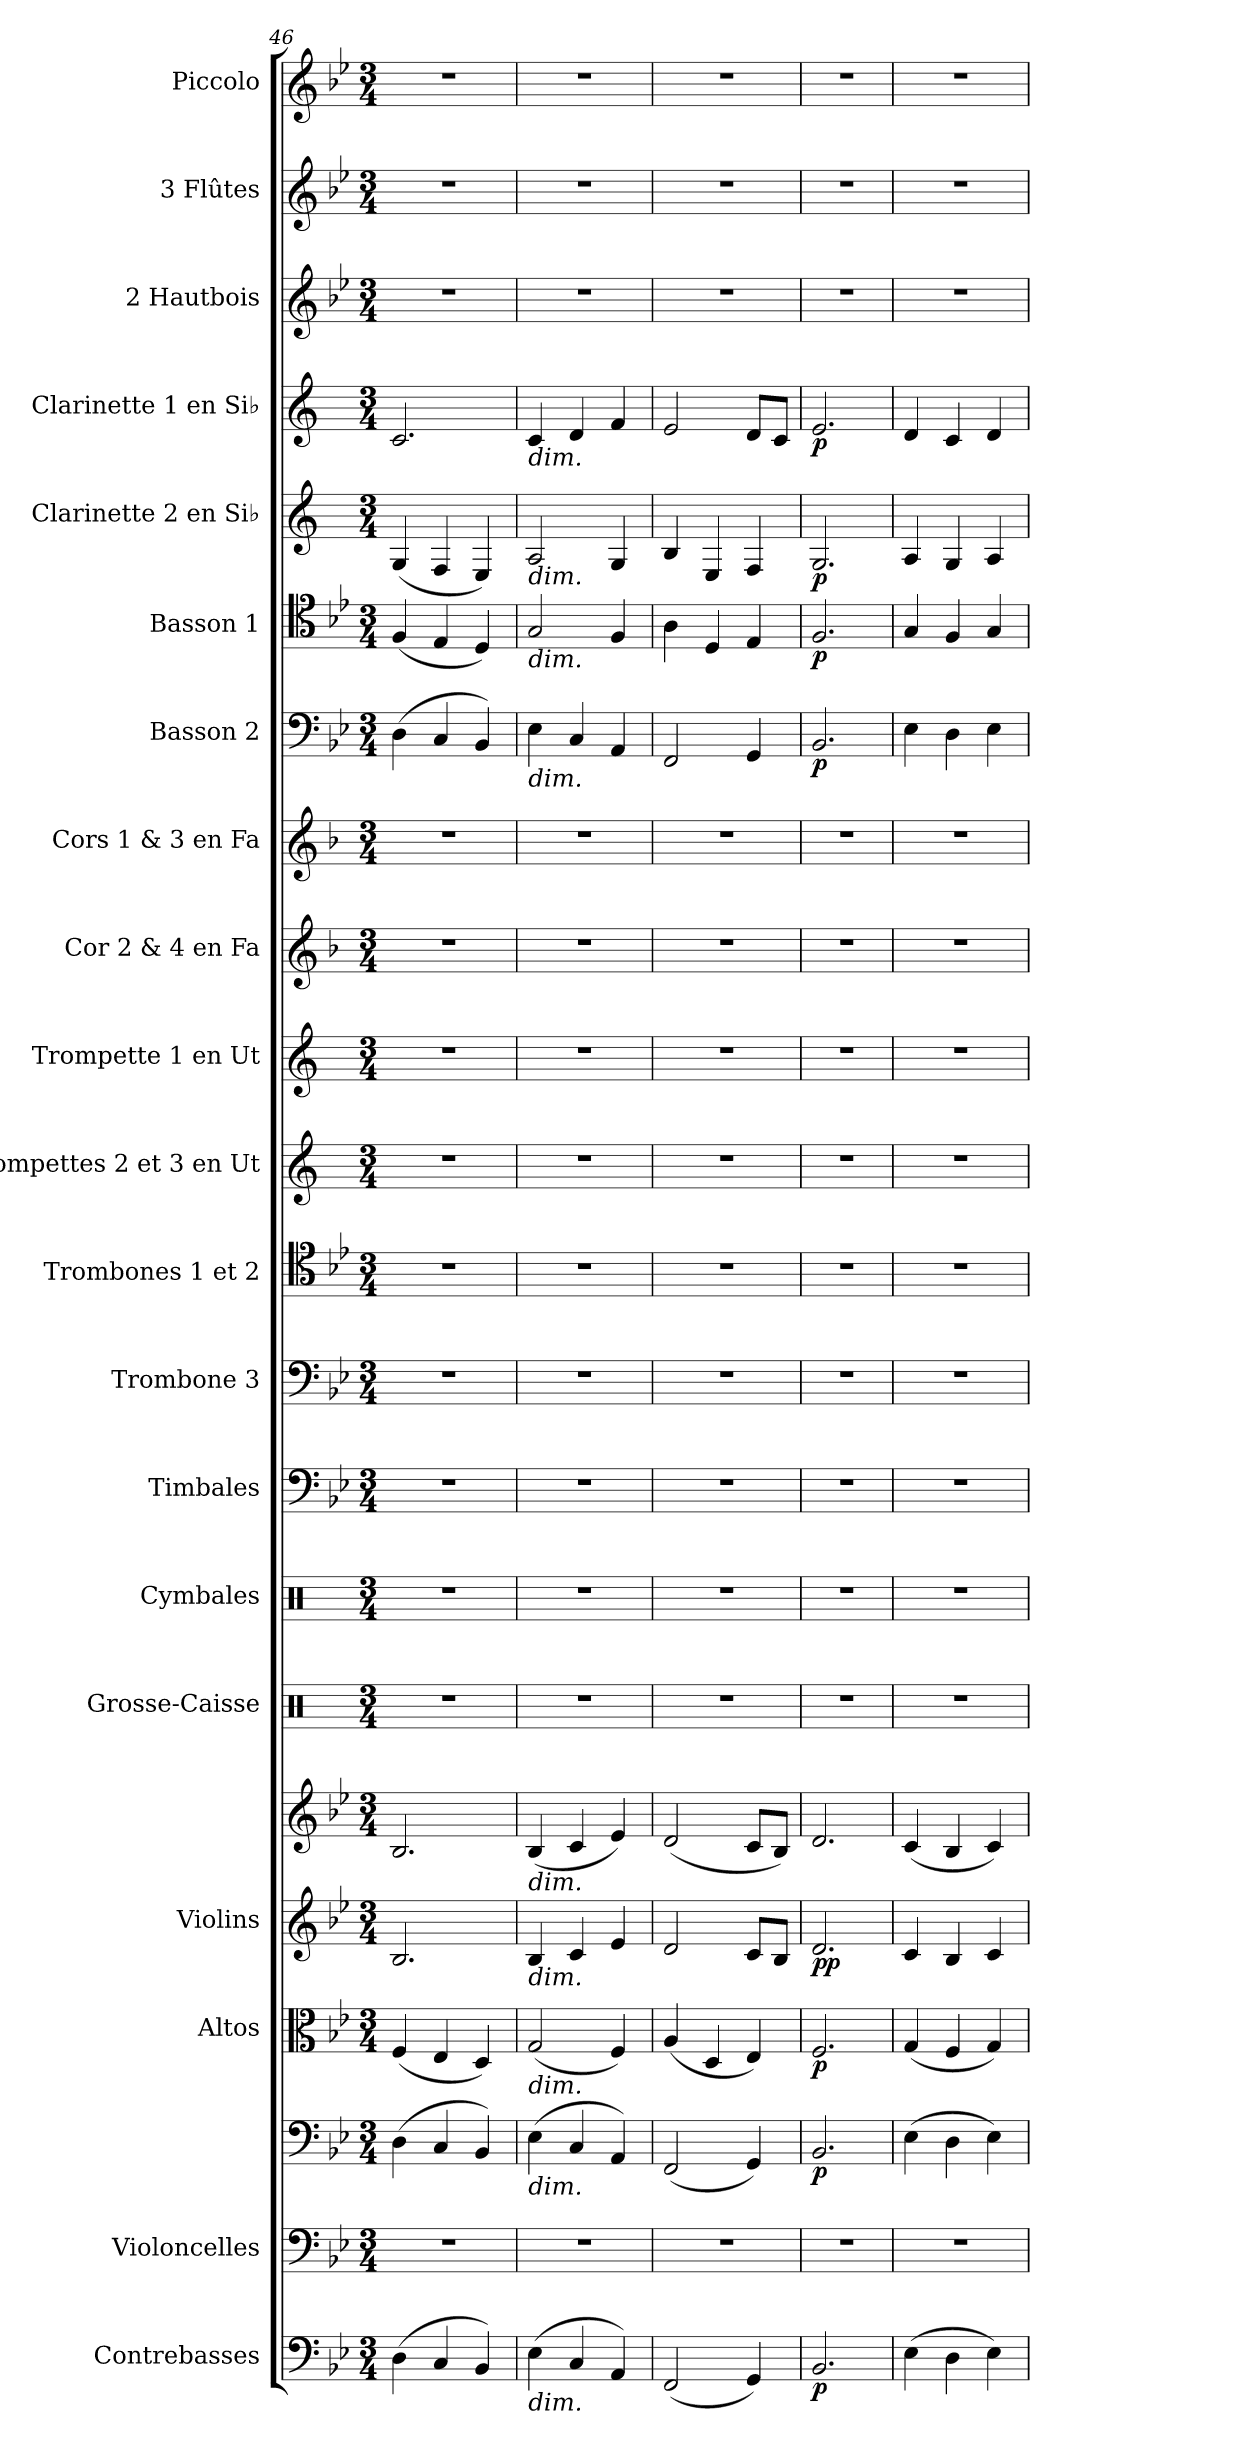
**kern	**dynam	**kern	**kern	**dynam	**kern	**dynam	**kern	**kern	**dynam	**kern	**kern	**kern	**kern	**kern	**kern	**kern	**kern	**kern	**kern	**dynam	**kern	**dynam	**kern	**dynam	**kern	**dynam	**kern	**kern	**kern
*part20	*part20	*part19	*part19	*part19	*part18	*part18	*part17	*part17	*part17	*part16	*part15	*part14	*part13	*part12	*part11	*part10	*part9	*part8	*part7	*part7	*part6	*part6	*part5	*part5	*part4	*part4	*part3	*part2	*part1
*staff22	*staff22	*staff21	*staff20	*staff20/21	*staff19	*staff19	*staff18	*staff17	*staff17/18	*staff16	*staff15	*staff14	*staff13	*staff12	*staff11	*staff10	*staff9	*staff8	*staff7	*staff7	*staff6	*staff6	*staff5	*staff5	*staff4	*staff4	*staff3	*staff2	*staff1
*I"Contrebasses	*	*I"Violoncelles	*	*	*I"Altos	*	*I"Violins	*	*	*I"Grosse-Caisse	*I"Cymbales	*I"Timbales	*I"Trombone 3	*I"Trombones 1 et 2	*I"Trompettes 2 et 3 en Ut	*I"Trompette 1 en Ut	*I"Cor 2 &amp; 4 en Fa	*I"Cors 1 &amp; 3 en Fa	*I"Basson 2	*	*I"Basson 1	*	*I"Clarinette 2 en Si♭	*	*I"Clarinette 1 en Si♭	*	*I"2 Hautbois	*I"3 Flûtes	*I"Piccolo
*I'Cb	*	*I'Vc	*	*	*	*	*I'Vln	*	*	*I'G.-C.	*I'Cym.	*	*I'Tbn.	*I'Tbn.	*I'Tromp.	*I'Tromp.	*	*I'Cors	*I'Bsn.	*	*I'Bsn.	*	*I'Cl.	*	*I'Cl.	*	*I'Htb.	*I'Fl.	*I'Picc.
*clefF4	*	*clefF4	*clefF4	*	*clefC3	*	*clefG2	*clefG2	*	*clefX	*clefX	*clefF4	*clefF4	*clefC4	*clefG2	*clefG2	*clefG2	*clefG2	*clefF4	*	*clefC4	*	*clefG2	*	*clefG2	*	*clefG2	*clefG2	*clefG2
*ITrd7c12	*	*	*	*	*	*	*	*	*	*	*	*	*	*	*ITrd1c2	*ITrd1c2	*ITrd4c7	*ITrd4c7	*	*	*	*	*ITrd1c2	*	*ITrd1c2	*	*	*	*ITrd-7c-12
*k[b-e-]	*	*k[b-e-]	*k[b-e-]	*	*k[b-e-]	*	*k[b-e-]	*k[b-e-]	*	*k[]	*k[]	*k[b-e-]	*k[b-e-]	*k[b-e-]	*k[b-e-]	*k[b-e-]	*k[b-e-]	*k[b-e-]	*k[b-e-]	*	*k[b-e-]	*	*k[b-e-]	*	*k[b-e-]	*	*k[b-e-]	*k[b-e-]	*k[b-e-]
*M3/4	*	*M3/4	*M3/4	*	*M3/4	*	*M3/4	*M3/4	*	*M3/4	*M3/4	*M3/4	*M3/4	*M3/4	*M3/4	*M3/4	*M3/4	*M3/4	*M3/4	*	*M3/4	*	*M3/4	*	*M3/4	*	*M3/4	*M3/4	*M3/4
=46	=46	=46	=46	=46	=46	=46	=46	=46	=46	=46	=46	=46	=46	=46	=46	=46	=46	=46	=46	=46	=46	=46	=46	=46	=46	=46	=46	=46	=46
(>4DD\	.	2.r	(>4D\	.	(<4F/	.	2.B-/	2.B-/	.	2.r	2.r	2.r	2.r	2.r	2.r	2.r	2.r	2.r	(>4D\	.	(<4F/	.	(<4F/	.	2.B-/	.	2.r	2.r	2.r
4CC/	.	.	4C/	.	4E-/	.	.	.	.	.	.	.	.	.	.	.	.	.	4C/	.	4E-/	.	4E-/	.	.	.	.	.	.
4BBB-/)	.	.	4BB-/)	.	4D/)	.	.	.	.	.	.	.	.	.	.	.	.	.	4BB-/)	.	4D/)	.	4D/)	.	.	.	.	.	.
=47	=47	=47	=47	=47	=47	=47	=47	=47	=47	=47	=47	=47	=47	=47	=47	=47	=47	=47	=47	=47	=47	=47	=47	=47	=47	=47	=47	=47	=47
!	!	!	!	!	!	!	!	!	!	!	!	!	!	!	!	!	!	!	!	!	!	!	!	!	!LO:TX:b:i:t=dim.	!	!	!	!
!	!	!	!	!	!	!	!	!	!	!	!	!	!	!	!	!	!	!	!	!	!	!	!LO:TX:b:i:t=dim.	!	!	!	!	!	!
!	!	!	!	!	!	!	!	!	!	!	!	!	!	!	!	!	!	!	!	!	!LO:TX:b:i:t=dim.	!	!	!	!	!	!	!	!
!	!	!	!	!	!	!	!	!	!	!	!	!	!	!	!	!	!	!	!LO:TX:b:i:t=dim.	!	!	!	!	!	!	!	!	!	!
!	!	!	!	!	!	!	!	!LO:TX:b:i:t=dim.	!	!	!	!	!	!	!	!	!	!	!	!	!	!	!	!	!	!	!	!	!
!	!	!	!	!	!	!	!LO:TX:b:i:t=dim.	!	!	!	!	!	!	!	!	!	!	!	!	!	!	!	!	!	!	!	!	!	!
!	!	!	!	!	!LO:TX:b:i:t=dim.	!	!	!	!	!	!	!	!	!	!	!	!	!	!	!	!	!	!	!	!	!	!	!	!
!	!	!	!LO:TX:b:i:t=dim.	!	!	!	!	!	!	!	!	!	!	!	!	!	!	!	!	!	!	!	!	!	!	!	!	!	!
!LO:TX:b:i:t=dim.	!	!	!	!	!	!	!	!	!	!	!	!	!	!	!	!	!	!	!	!	!	!	!	!	!	!	!	!	!
(>4EE-\	.	2.r	(>4E-\	.	(<2G/	.	4B-/	(<4B-/	.	2.r	2.r	2.r	2.r	2.r	2.r	2.r	2.r	2.r	4E-\	.	2G/	.	2G/	.	4B-/	.	2.r	2.r	2.r
4CC/	.	.	4C/	.	.	.	4c/	4c/	.	.	.	.	.	.	.	.	.	.	4C/	.	.	.	.	.	4c/	.	.	.	.
4AAA/)	.	.	4AA/)	.	4F/)	.	4e-/	4e-/)	.	.	.	.	.	.	.	.	.	.	4AA/	.	4F/	.	4F/	.	4e-/	.	.	.	.
!!LO:LB:g=z
=48	=48	=48	=48	=48	=48	=48	=48	=48	=48	=48	=48	=48	=48	=48	=48	=48	=48	=48	=48	=48	=48	=48	=48	=48	=48	=48	=48	=48	=48
(<2FFF/	.	2.r	(<2FF/	.	(<4A/	.	2d/	(<2d/	.	2.r	2.r	2.r	2.r	2.r	2.r	2.r	2.r	2.r	2FF/	.	4A\	.	4A/	.	2d/	.	2.r	2.r	2.r
.	.	.	.	.	4D/	.	.	.	.	.	.	.	.	.	.	.	.	.	.	.	4D/	.	4D/	.	.	.	.	.	.
4GGG/)	.	.	4GG/)	.	4E-/)	.	8c/L	8c/L	.	.	.	.	.	.	.	.	.	.	4GG/	.	4E-/	.	4E-/	.	8c/L	.	.	.	.
.	.	.	.	.	.	.	8B-/J	8B-/J)	.	.	.	.	.	.	.	.	.	.	.	.	.	.	.	.	8B-/J	.	.	.	.
=49	=49	=49	=49	=49	=49	=49	=49	=49	=49	=49	=49	=49	=49	=49	=49	=49	=49	=49	=49	=49	=49	=49	=49	=49	=49	=49	=49	=49	=49
!	!LO:DY:b	!	!	!LO:DY:b	!	!LO:DY:b	!	!	!LO:DY:b=2	!	!	!	!	!	!	!	!	!	!	!	!	!	!	!	!	!	!	!	!
!	!	!	!	!	!	!	!	!	!LO:DY:n=1:b	!	!	!	!	!	!	!	!	!	!	!LO:DY:b	!	!LO:DY:b	!	!LO:DY:b	!	!LO:DY:b	!	!	!
2.BBB-/	p	2.r	2.BB-/	p	2.F/	p	2.d/	2.d/	p p	2.r	2.r	2.r	2.r	2.r	2.r	2.r	2.r	2.r	2.BB-/	p	2.F/	p	2.F/	p	2.d/	p	2.r	2.r	2.r
=50	=50	=50	=50	=50	=50	=50	=50	=50	=50	=50	=50	=50	=50	=50	=50	=50	=50	=50	=50	=50	=50	=50	=50	=50	=50	=50	=50	=50	=50
(>4EE-\	.	2.r	(>4E-\	.	(<4G/	.	4c/	(<4c/	.	2.r	2.r	2.r	2.r	2.r	2.r	2.r	2.r	2.r	4E-\	.	4G/	.	4G/	.	4c/	.	2.r	2.r	2.r
4DD\	.	.	4D\	.	4F/	.	4B-/	4B-/	.	.	.	.	.	.	.	.	.	.	4D\	.	4F/	.	4F/	.	4B-/	.	.	.	.
4EE-\)	.	.	4E-\)	.	4G/)	.	4c/	4c/)	.	.	.	.	.	.	.	.	.	.	4E-\	.	4G/	.	4G/	.	4c/	.	.	.	.
=	=	=	=	=	=	=	=	=	=	=	=	=	=	=	=	=	=	=	=	=	=	=	=	=	=	=	=	=	=
*-	*-	*-	*-	*-	*-	*-	*-	*-	*-	*-	*-	*-	*-	*-	*-	*-	*-	*-	*-	*-	*-	*-	*-	*-	*-	*-	*-	*-	*-
